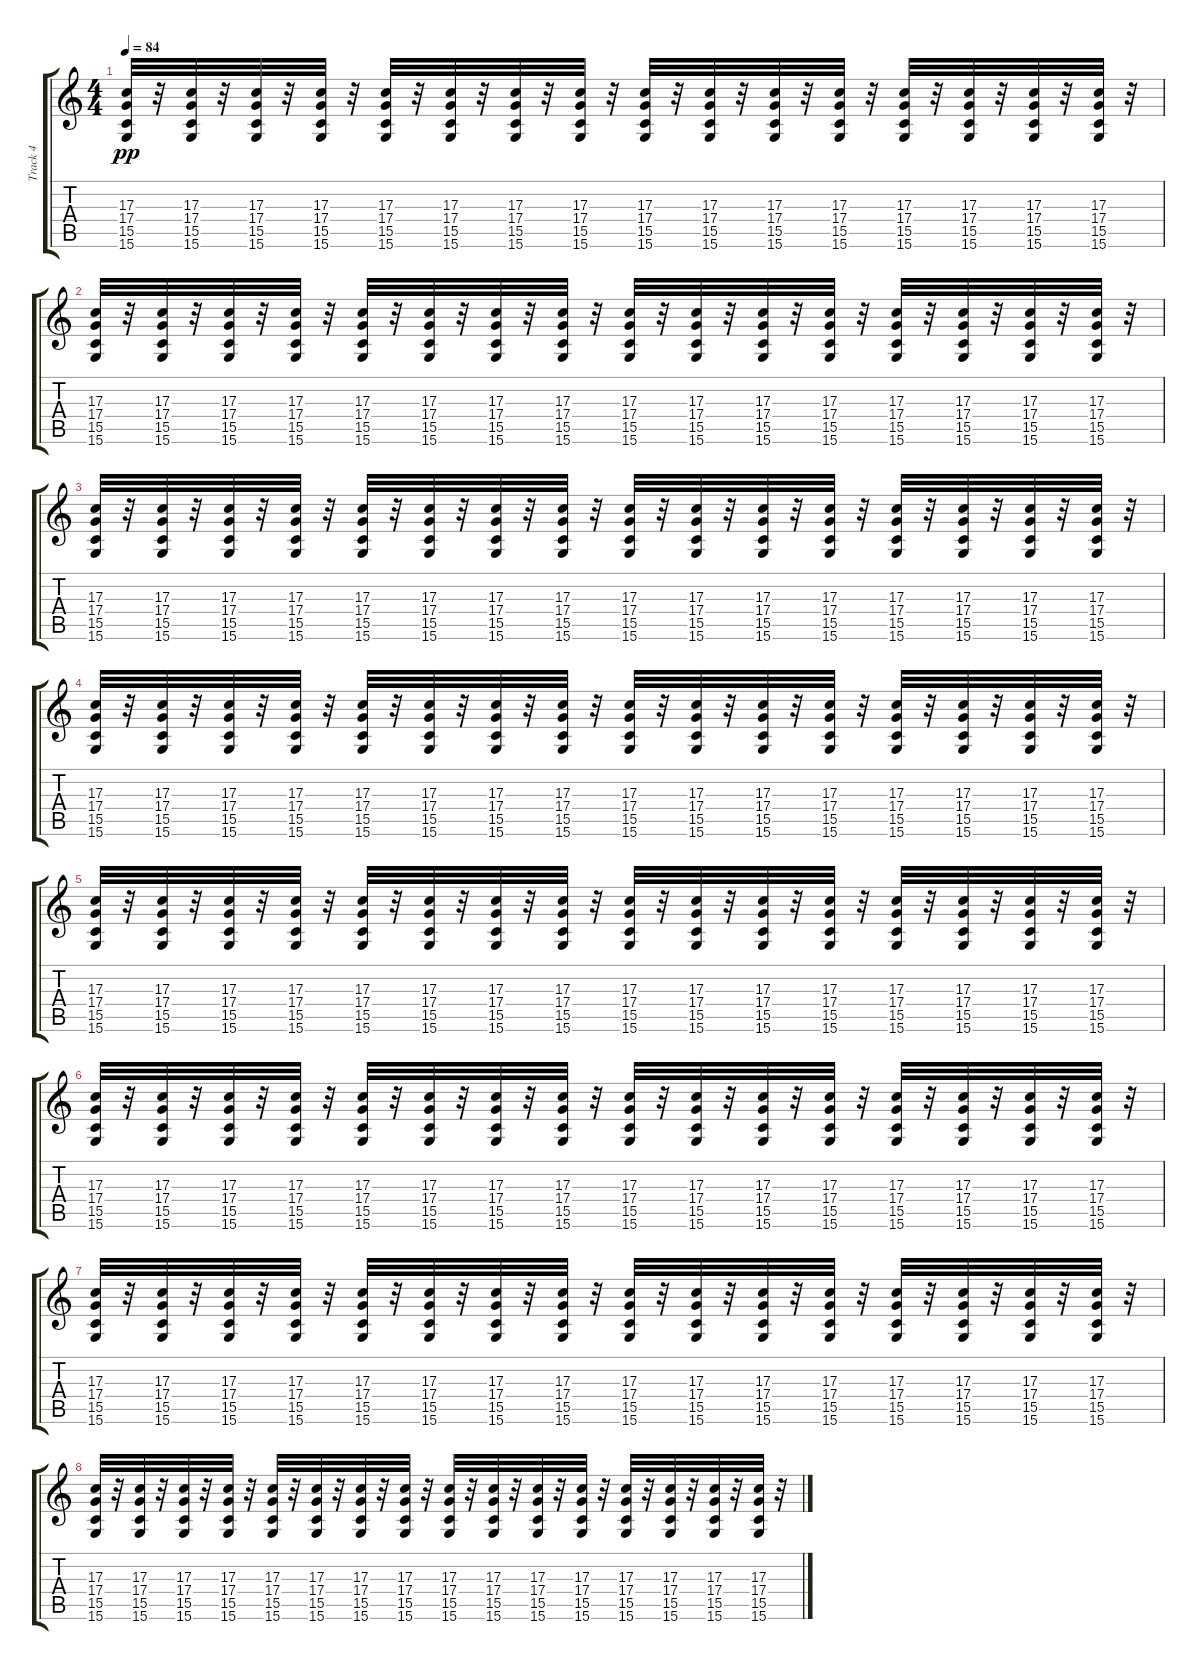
\track ("Track 4" "Track 4") {instrument flute}
\staff {score tabs}
\tuning (E4 B3 G3 D3 A2 E2) {hide}
\ts (4 4)
\tempo 84
\clef g2
\ks c
(17.3 17.4 15.5 15.6).32{dy pp} r.32 (17.3 17.4 15.5 15.6).32 r.32 (17.3 17.4 15.5 15.6).32 r.32 (17.3 17.4 15.5 15.6).32 r.32 (17.3 17.4 15.5 15.6).32 r.32 (17.3 17.4 15.5 15.6).32 r.32 (17.3 17.4 15.5 15.6).32 r.32 (17.3 17.4 15.5 15.6).32 r.32 (17.3 17.4 15.5 15.6).32 r.32 (17.3 17.4 15.5 15.6).32 r.32 (17.3 17.4 15.5 15.6).32 r.32 (17.3 17.4 15.5 15.6).32 r.32 (17.3 17.4 15.5 15.6).32 r.32 (17.3 17.4 15.5 15.6).32 r.32 (17.3 17.4 15.5 15.6).32 r.32 (17.3 17.4 15.5 15.6).32 r.32 |
(17.3 17.4 15.5 15.6).32 r.32 (17.3 17.4 15.5 15.6).32 r.32 (17.3 17.4 15.5 15.6).32 r.32 (17.3 17.4 15.5 15.6).32 r.32 (17.3 17.4 15.5 15.6).32 r.32 (17.3 17.4 15.5 15.6).32 r.32 (17.3 17.4 15.5 15.6).32 r.32 (17.3 17.4 15.5 15.6).32 r.32 (17.3 17.4 15.5 15.6).32 r.32 (17.3 17.4 15.5 15.6).32 r.32 (17.3 17.4 15.5 15.6).32 r.32 (17.3 17.4 15.5 15.6).32 r.32 (17.3 17.4 15.5 15.6).32 r.32 (17.3 17.4 15.5 15.6).32 r.32 (17.3 17.4 15.5 15.6).32 r.32 (17.3 17.4 15.5 15.6).32 r.32 |
(17.3 17.4 15.5 15.6).32 r.32 (17.3 17.4 15.5 15.6).32 r.32 (17.3 17.4 15.5 15.6).32 r.32 (17.3 17.4 15.5 15.6).32 r.32 (17.3 17.4 15.5 15.6).32 r.32 (17.3 17.4 15.5 15.6).32 r.32 (17.3 17.4 15.5 15.6).32 r.32 (17.3 17.4 15.5 15.6).32 r.32 (17.3 17.4 15.5 15.6).32 r.32 (17.3 17.4 15.5 15.6).32 r.32 (17.3 17.4 15.5 15.6).32 r.32 (17.3 17.4 15.5 15.6).32 r.32 (17.3 17.4 15.5 15.6).32 r.32 (17.3 17.4 15.5 15.6).32 r.32 (17.3 17.4 15.5 15.6).32 r.32 (17.3 17.4 15.5 15.6).32 r.32 |
(17.3 17.4 15.5 15.6).32 r.32 (17.3 17.4 15.5 15.6).32 r.32 (17.3 17.4 15.5 15.6).32 r.32 (17.3 17.4 15.5 15.6).32 r.32 (17.3 17.4 15.5 15.6).32 r.32 (17.3 17.4 15.5 15.6).32 r.32 (17.3 17.4 15.5 15.6).32 r.32 (17.3 17.4 15.5 15.6).32 r.32 (17.3 17.4 15.5 15.6).32 r.32 (17.3 17.4 15.5 15.6).32 r.32 (17.3 17.4 15.5 15.6).32 r.32 (17.3 17.4 15.5 15.6).32 r.32 (17.3 17.4 15.5 15.6).32 r.32 (17.3 17.4 15.5 15.6).32 r.32 (17.3 17.4 15.5 15.6).32 r.32 (17.3 17.4 15.5 15.6).32 r.32 |
(17.3 17.4 15.5 15.6).32 r.32 (17.3 17.4 15.5 15.6).32 r.32 (17.3 17.4 15.5 15.6).32 r.32 (17.3 17.4 15.5 15.6).32 r.32 (17.3 17.4 15.5 15.6).32 r.32 (17.3 17.4 15.5 15.6).32 r.32 (17.3 17.4 15.5 15.6).32 r.32 (17.3 17.4 15.5 15.6).32 r.32 (17.3 17.4 15.5 15.6).32 r.32 (17.3 17.4 15.5 15.6).32 r.32 (17.3 17.4 15.5 15.6).32 r.32 (17.3 17.4 15.5 15.6).32 r.32 (17.3 17.4 15.5 15.6).32 r.32 (17.3 17.4 15.5 15.6).32 r.32 (17.3 17.4 15.5 15.6).32 r.32 (17.3 17.4 15.5 15.6).32 r.32 |
(17.3 17.4 15.5 15.6).32 r.32 (17.3 17.4 15.5 15.6).32 r.32 (17.3 17.4 15.5 15.6).32 r.32 (17.3 17.4 15.5 15.6).32 r.32 (17.3 17.4 15.5 15.6).32 r.32 (17.3 17.4 15.5 15.6).32 r.32 (17.3 17.4 15.5 15.6).32 r.32 (17.3 17.4 15.5 15.6).32 r.32 (17.3 17.4 15.5 15.6).32 r.32 (17.3 17.4 15.5 15.6).32 r.32 (17.3 17.4 15.5 15.6).32 r.32 (17.3 17.4 15.5 15.6).32 r.32 (17.3 17.4 15.5 15.6).32 r.32 (17.3 17.4 15.5 15.6).32 r.32 (17.3 17.4 15.5 15.6).32 r.32 (17.3 17.4 15.5 15.6).32 r.32 |
(17.3 17.4 15.5 15.6).32 r.32 (17.3 17.4 15.5 15.6).32 r.32 (17.3 17.4 15.5 15.6).32 r.32 (17.3 17.4 15.5 15.6).32 r.32 (17.3 17.4 15.5 15.6).32 r.32 (17.3 17.4 15.5 15.6).32 r.32 (17.3 17.4 15.5 15.6).32 r.32 (17.3 17.4 15.5 15.6).32 r.32 (17.3 17.4 15.5 15.6).32 r.32 (17.3 17.4 15.5 15.6).32 r.32 (17.3 17.4 15.5 15.6).32 r.32 (17.3 17.4 15.5 15.6).32 r.32 (17.3 17.4 15.5 15.6).32 r.32 (17.3 17.4 15.5 15.6).32 r.32 (17.3 17.4 15.5 15.6).32 r.32 (17.3 17.4 15.5 15.6).32 r.32 |
(17.3 17.4 15.5 15.6).32 r.32 (17.3 17.4 15.5 15.6).32 r.32 (17.3 17.4 15.5 15.6).32 r.32 (17.3 17.4 15.5 15.6).32 r.32 (17.3 17.4 15.5 15.6).32 r.32 (17.3 17.4 15.5 15.6).32 r.32 (17.3 17.4 15.5 15.6).32 r.32 (17.3 17.4 15.5 15.6).32 r.32 (17.3 17.4 15.5 15.6).32 r.32 (17.3 17.4 15.5 15.6).32 r.32 (17.3 17.4 15.5 15.6).32 r.32 (17.3 17.4 15.5 15.6).32 r.32 (17.3 17.4 15.5 15.6).32 r.32 (17.3 17.4 15.5 15.6).32 r.32 (17.3 17.4 15.5 15.6).32 r.32 (17.3 17.4 15.5 15.6).32 r.32
